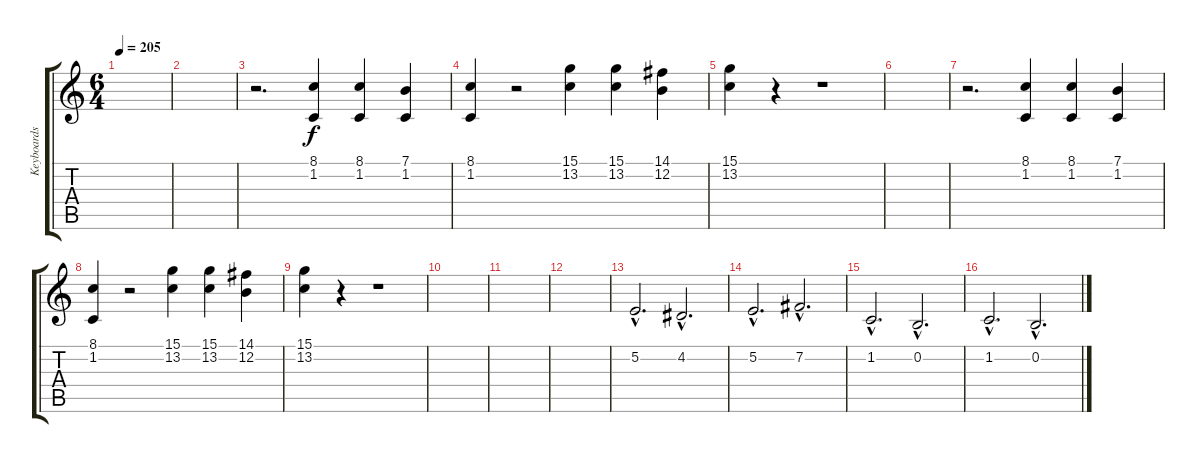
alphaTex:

\track ("Keyboards 2" "Keyboards ") {instrument churchorgan}
\staff {score tabs}
\tuning (E4 B3 G3 D3 A2 E2) {hide}
\ts (6 4)
\tempo 205
\clef g2
\ks c
|
|
r.2{d volume 11 instrument orchestrahit} (8.1 1.2).4 (8.1 1.2).4 (7.1 1.2).4 |
(8.1 1.2).4 r.2 (15.1 13.2).4 (15.1 13.2).4 (14.1 12.2).4 |
(15.1 13.2).4 r.4 r.1 |
|
r.2{d} (8.1 1.2).4 (8.1 1.2).4 (7.1 1.2).4 |
(8.1 1.2).4 r.2 (15.1 13.2).4 (15.1 13.2).4 (14.1 12.2).4 |
(15.1 13.2).4 r.4 r.1 |
|
|
|
5.2{hac}.2{d instrument churchorgan} 4.2{hac}.2{d} |
5.2{hac}.2{d} 7.2{hac}.2{d} |
1.2{hac}.2{d} 0.2{hac}.2{d} |
1.2{hac}.2{d} 0.2{hac}.2{d}
